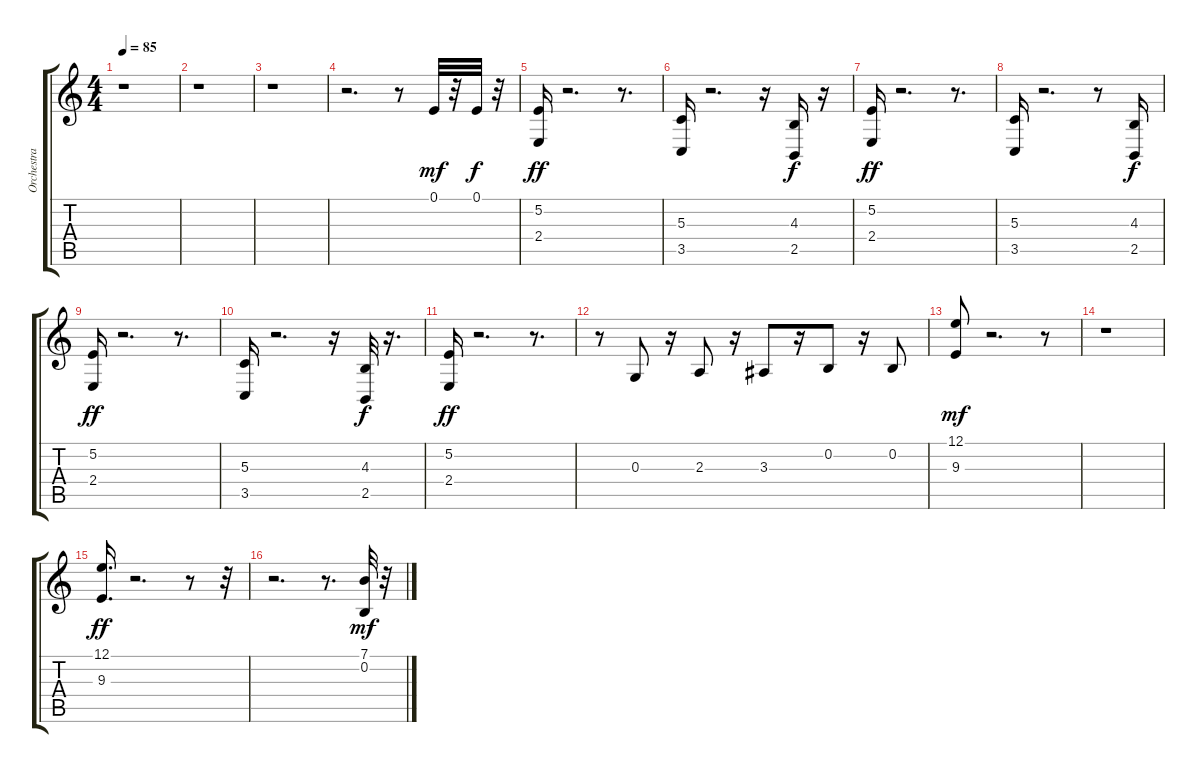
\track ("Orchestra Hit" "Orchestra ") {instrument orchestrahit}
\staff {score tabs}
\tuning (E4 B3 G3 D3 A2 E2) {hide}
\ts (4 4)
\tempo 85
\clef g2
\ks c
r.1{dy mf} |
r.1 |
r.1 |
r.2{d} r.8 0.1.32 r.32 0.1.32{dy f} r.32 |
(5.2 2.4).16{dy ff} r.2{d} r.8{d} |
(5.3 3.5).16 r.2{d} r.16 (4.3 2.5).16{dy f} r.16 |
(5.2 2.4).16{dy ff} r.2{d} r.8{d} |
(5.3 3.5).16 r.2{d} r.8 (4.3 2.5).16{dy f} |
(5.2 2.4).16{dy ff} r.2{d} r.8{d} |
(5.3 3.5).16 r.2{d} r.16 (4.3 2.5).32{dy f} r.16{d} |
(5.2 2.4).16{dy ff} r.2{d} r.8{d} |
r.8 0.3.8 r.16 2.3.8 r.16 3.3.8 r.16 0.2.8 r.16 0.2.8 |
(12.1 9.3).8{dy mf} r.2{d} r.8 |
r.1 |
(12.1 9.3).16{d dy ff} r.2{d} r.8 r.32 |
r.2{d} r.8{d} (7.1 0.2).32{dy mf} r.32
